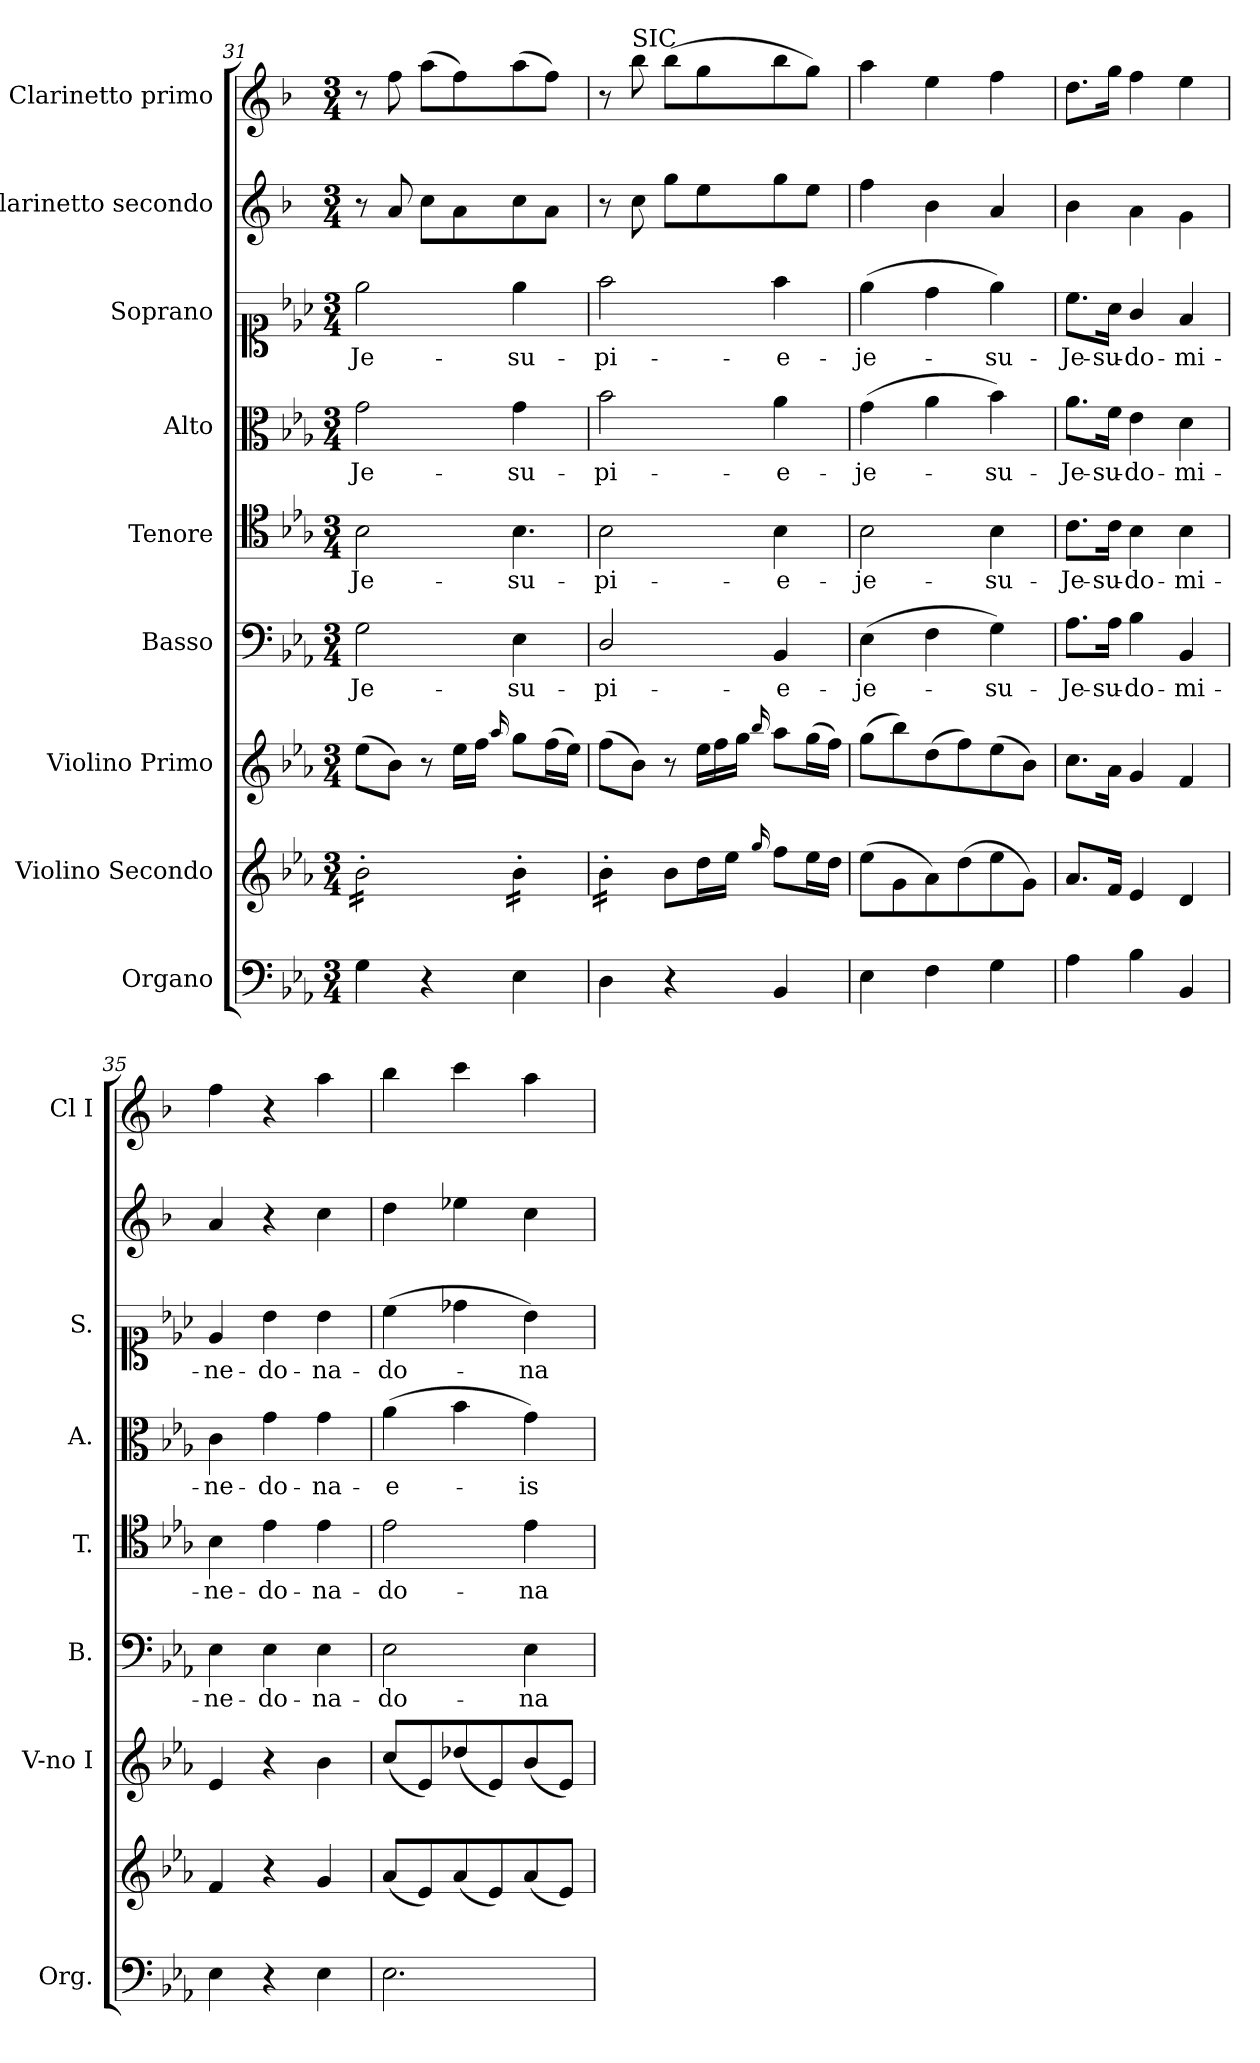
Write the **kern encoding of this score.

**kern	**kern	**kern	**kern	**text	**kern	**text	**kern	**text	**kern	**text	**kern	**kern
*part9	*part8	*part7	*part6	*part6	*part5	*part5	*part4	*part4	*part3	*part3	*part2	*part1
*staff9	*staff8	*staff7	*staff6	*staff6	*staff5	*staff5	*staff4	*staff4	*staff3	*staff3	*staff2	*staff1
*I"Organo	*I"Violino Secondo	*I"Violino Primo	*I"Basso	*	*I"Tenore	*	*I"Alto	*	*I"Soprano	*	*I"Clarinetto secondo	*I"Clarinetto primo
*I'Org.	*	*I'V-no I	*I'B.	*	*I'T.	*	*I'A.	*	*I'S.	*	*	*I'Cl I
*clefF4	*clefG2	*clefG2	*clefF4	*	*clefC4	*	*clefC3	*	*clefC1	*	*clefG2	*clefG2
*	*	*	*	*	*	*	*	*	*	*	*ITrd1c2	*ITrd1c2
*k[b-e-a-]	*k[b-e-a-]	*k[b-e-a-]	*k[b-e-a-]	*	*k[b-e-a-]	*	*k[b-e-a-]	*	*k[b-e-a-]	*	*k[b-e-a-]	*k[b-e-a-]
*E-:	*E-:	*E-:	*E-:	*	*E-:	*	*E-:	*	*E-:	*	*E-:	*E-:
*M3/4	*M3/4	*M3/4	*M3/4	*	*M3/4	*	*M3/4	*	*M3/4	*	*M3/4	*M3/4
=31	=31	=31	=31	=31	=31	=31	=31	=31	=31	=31	=31	=31
*	*tremolo	*	*	*	*	*	*	*	*	*	*	*
4G\	16b-'\LL	(8ee-\L	2G\	-Je-	2B-\	-Je-	2g\	-Je-	2ee-\	-Je-	8r	8r
.	16b-'\	.	.	.	.	.	.	.	.	.	.	.
.	16b-'\	8b-\J)	.	.	.	.	.	.	.	.	8g/	8ee-\
.	16b-'\	.	.	.	.	.	.	.	.	.	.	.
4r	16b-'\	8r	.	.	.	.	.	.	.	.	8b-\L	(8gg\L
.	16b-'\	.	.	.	.	.	.	.	.	.	.	.
.	16b-'\	16ee-\LL	.	.	.	.	.	.	.	.	8g\	8ee-\)
.	16b-'\JJ	16ff\JJ	.	.	.	.	.	.	.	.	.	.
.	.	16qqaa-/	.	.	.	.	.	.	.	.	.	.
!	!	!	!	!	!LO:N:vis=4.	!	!	!	!	!	!	!
4E-\	16b-'\LL	8gg\L	4E-\	-su-	4B-\	-su-	4g\	-su-	4ee-\	-su-	8b-\	(8gg\
.	16b-'\	.	.	.	.	.	.	.	.	.	.	.
.	16b-'\	(16ff\L	.	.	.	.	.	.	.	.	8g\J	8ee-\J)
.	16b-'\JJ	16ee-\JJ)	.	.	.	.	.	.	.	.	.	.
=32	=32	=32	=32	=32	=32	=32	=32	=32	=32	=32	=32	=32
4D\	16b-'\LL	(8ff\L	2D/	-pi-	2B-\	-pi-	2b-\	-pi-	2ff\	-pi-	8r	8r
.	16b-'\	.	.	.	.	.	.	.	.	.	.	.
!	!	!	!	!	!	!	!	!	!	!	!	!LO:TX:a:t=SIC
.	16b-'\	8b-\J)	.	.	.	.	.	.	.	.	8b-\	8aa-\
.	16b-'\JJ	.	.	.	.	.	.	.	.	.	.	.
*	*Xtremolo	*	*	*	*	*	*	*	*	*	*	*
4r	8b-\L	8r	.	.	.	.	.	.	.	.	8ff\L	(8aa-\L
*	*	*Xtuplet	*	*	*	*	*	*	*	*	*	*
.	16dd\L	24ee-\LL	.	.	.	.	.	.	.	.	8dd\	8ff\
.	.	24ff\	.	.	.	.	.	.	.	.	.	.
.	16ee-\JJ	.	.	.	.	.	.	.	.	.	.	.
.	.	24gg\JJ	.	.	.	.	.	.	.	.	.	.
.	16qqgg/	16qqbb-/	.	.	.	.	.	.	.	.	.	.
4BB-/	8ff\L	8aa-\L	4BB-/	-e-	4B-\	-e-	4a-\	-e-	4ff\	-e-	8ff\	8aa-\
.	16ee-\L	(16gg\L	.	.	.	.	.	.	.	.	8dd\J	8ff\J)
.	16dd\JJ	16ff\JJ)	.	.	.	.	.	.	.	.	.	.
=33	=33	=33	=33	=33	=33	=33	=33	=33	=33	=33	=33	=33
4E-\	(8ee-\L	(8gg\L	(4E-\	-je-	2B-\	-je-	(4g\	-je-	(4ee-\	-je-	4ee-\	4gg\
.	8g\	8bb-\)	.	.	.	.	.	.	.	.	.	.
4F\	8a-\)	(8dd\	4F\	.	.	.	4a-\	.	4dd\	.	4a-\	4dd\
.	(8dd\	8ff\)	.	.	.	.	.	.	.	.	.	.
4G\	8ee-\	(8ee-\	4G\)	-su-	4B-\	-su-	4b-\)	-su-	4ee-\)	-su-	4g/	4ee-\
.	8g\J)	8b-\J)	.	.	.	.	.	.	.	.	.	.
=34	=34	=34	=34	=34	=34	=34	=34	=34	=34	=34	=34	=34
4A-\	8.a-/L	8.cc\L	8.A-\L	-Je-	8.c\L	-Je-	8.a-\L	-Je-	8.cc\L	-Je-	4a-\	8.cc\L
.	16f/Jk	16a-\Jk	16A-\Jk	-su-	16c\Jk	-su-	16f\Jk	-su-	16a-\Jk	-su-	.	16ff\Jk
4B-\	4e-/	4g/	4B-\	-do-	4B-\	-do-	4e-\	-do-	4g/	-do-	4g\	4ee-\
4BB-/	4d/	4f/	4BB-/	-mi-	4B-\	-mi-	4d\	-mi-	4f/	-mi-	4f\	4dd\
=35	=35	=35	=35	=35	=35	=35	=35	=35	=35	=35	=35	=35
4E-\	4f/	4e-/	4E-\	-ne-	4B-\	-ne-	4c\	-ne-	4e-/	-ne-	4g/	4ee-\
4r	4r	4r	4E-\	-do-	4e-\	-do-	4g\	-do-	4b-\	-do-	4r	4r
4E-\	4g/	4b-\	4E-\	-na-	4e-\	-na-	4g\	-na-	4b-\	-na-	4b-\	4gg\
=36	=36	=36	=36	=36	=36	=36	=36	=36	=36	=36	=36	=36
2.E-\	(8a-/L	(8cc/L	2E-\	-do-	2e-\	-do-	(4a-\	-e-	(4cc\	-do-	4cc\	4aa-\
.	8e-/)	8e-/)	.	.	.	.	.	.	.	.	.	.
.	(8a-/	(8dd-X/	.	.	.	.	4b-\	.	4dd-X\	.	4dd-X\	4bb-\
.	8e-/)	8e-/)	.	.	.	.	.	.	.	.	.	.
.	(8a-/	(8b-/	4E-\	-na-	4e-\	-na-	4g\)	-is-	4b-\)	-na-	4b-\	4gg\
.	8e-/J)	8e-/J)	.	.	.	.	.	.	.	.	.	.
=	=	=	=	=	=	=	=	=	=	=	=	=
*-	*-	*-	*-	*-	*-	*-	*-	*-	*-	*-	*-	*-
